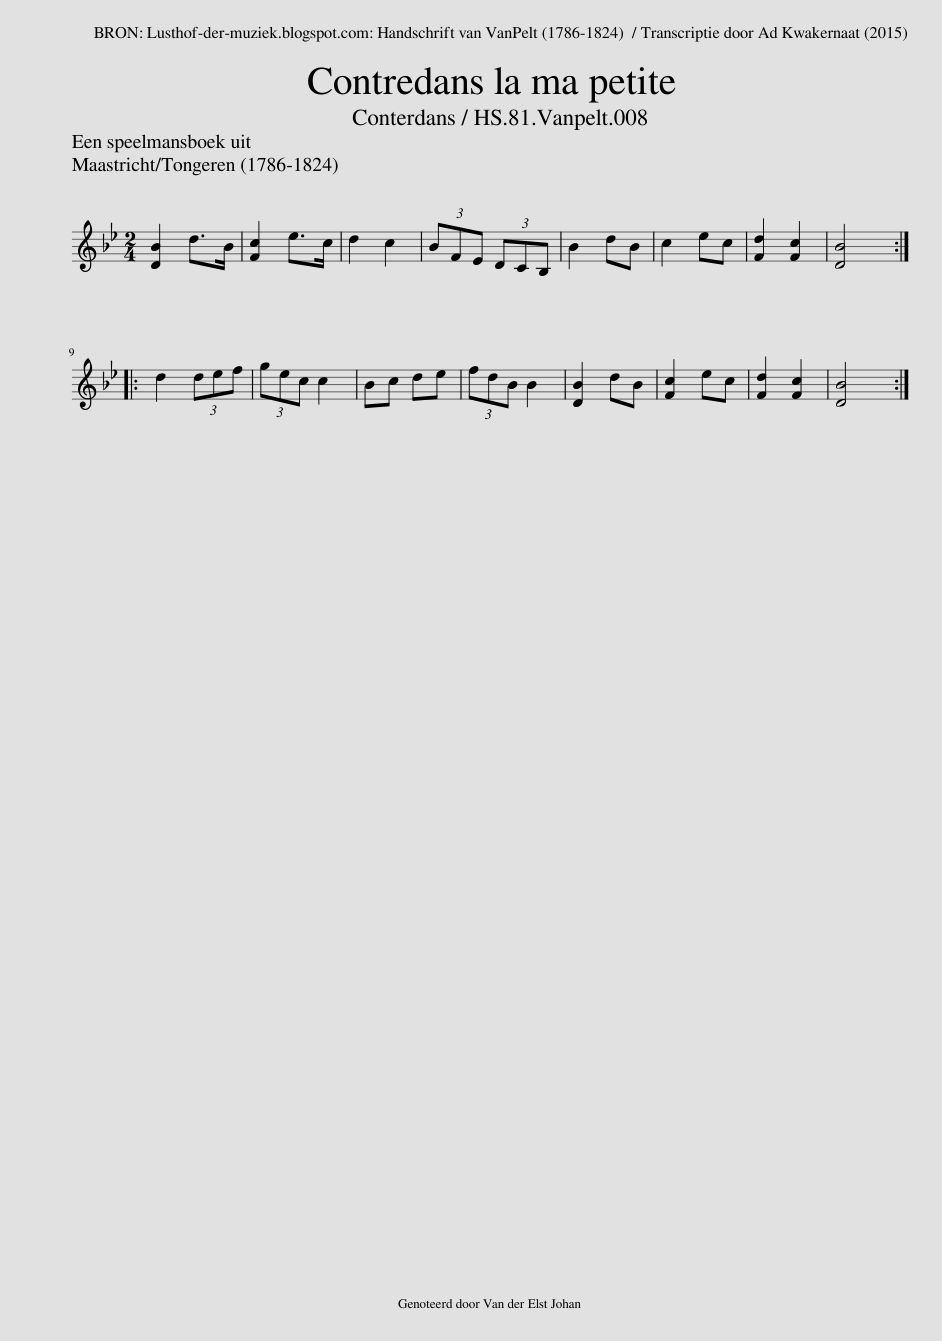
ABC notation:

X:1
L:1/8
M:2/4
I:linebreak $
K:Bb
V:1 treble
V:1
 [DB]2 d>B | [Fc]2 e>c | d2 c2 | (3BFE (3DCB, | B2 dB | %5
 c2 ec | [Fd]2 [Fc]2 | [DB]4 ::$ d2 (3def | (3gec c2 | %10
 Bc de | (3fdB B2 | [DB]2 dB | [Fc]2 ec | [Fd]2 [Fc]2 | %15
 [DB]4 :| %16
